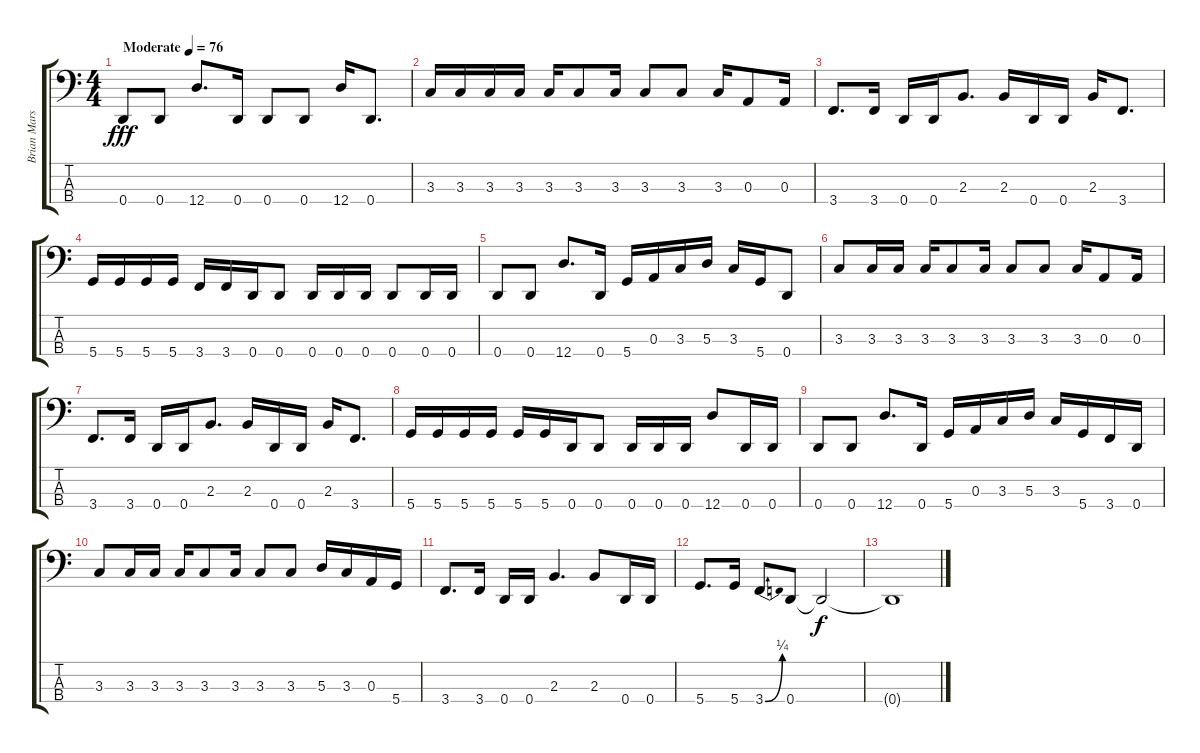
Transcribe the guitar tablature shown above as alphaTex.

\track ("Brian Marshall" "Brian Mars") {instrument electricbassfinger}
\staff {score tabs}
\tuning (G2 D2 A1 D1) {hide}
\ts (4 4)
\tempo (76 "Moderate")
\clef f4
\ks c
0.4.8{dy fff instrument electricbassfinger} 0.4.8 12.4.8{d} 0.4.16 0.4.8 0.4.8 12.4.16 0.4.8{d} |
3.3.16 3.3.16 3.3.16 3.3.16 3.3.16 3.3.8 3.3.16 3.3.8 3.3.8 3.3.16 0.3.8 0.3.16 |
3.4.8{d} 3.4.16 0.4.16 0.4.16 2.3.8{d} 2.3.16 0.4.16 0.4.16 2.3.16 3.4.8{d} |
5.4.16 5.4.16 5.4.16 5.4.16 3.4.16 3.4.16 0.4.16 0.4.8 0.4.16 0.4.16 0.4.16 0.4.8 0.4.16 0.4.16 |
0.4.8 0.4.8 12.4.8{d} 0.4.16 5.4.16 0.3.16 3.3.16 5.3.16 3.3.16 5.4.16 0.4.8 |
3.3.8 3.3.16 3.3.16 3.3.16 3.3.8 3.3.16 3.3.8 3.3.8 3.3.16 0.3.8 0.3.16 |
3.4.8{d} 3.4.16 0.4.16 0.4.16 2.3.8{d} 2.3.16 0.4.16 0.4.16 2.3.16 3.4.8{d} |
5.4.16 5.4.16 5.4.16 5.4.16 5.4.16 5.4.16 0.4.16 0.4.8 0.4.16 0.4.16 0.4.16 12.4.8 0.4.16 0.4.16 |
0.4.8 0.4.8 12.4.8{d} 0.4.16 5.4.16 0.3.16 3.3.16 5.3.16 3.3.16 5.4.16 3.4.16 0.4.16 |
3.3.8 3.3.16 3.3.16 3.3.16 3.3.8 3.3.16 3.3.8 3.3.8 5.3.16 3.3.16 0.3.16 5.4.16 |
3.4.8{d} 3.4.16 0.4.16 0.4.16 2.3.4{d} 2.3.8 0.4.16 0.4.16 |
5.4.8{d} 5.4.16 3.4{be (bend 0 0 60 1)}.8 0.4.8 0.4{t}.2{dy f volume 0} |
0.4{t}.1
